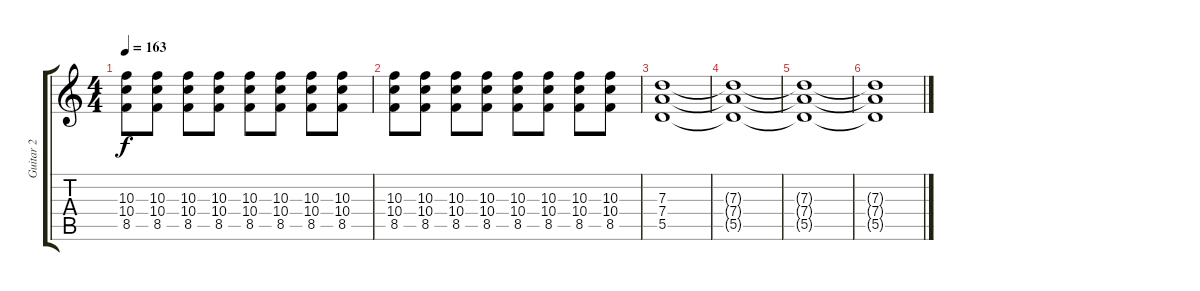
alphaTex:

\track ("Guitar 2" "Guitar 2") {instrument distortionguitar}
\staff {score tabs}
\tuning (E4 B3 G3 D3 A2 E2) {hide}
\ts (4 4)
\tempo 163
\clef g2
\ks c
(10.3 10.4 8.5).8{dy f} (10.3 10.4 8.5).8 (10.3 10.4 8.5).8 (10.3 10.4 8.5).8 (10.3 10.4 8.5).8 (10.3 10.4 8.5).8 (10.3 10.4 8.5).8 (10.3 10.4 8.5).8 |
(10.3 10.4 8.5).8 (10.3 10.4 8.5).8 (10.3 10.4 8.5).8 (10.3 10.4 8.5).8 (10.3 10.4 8.5).8 (10.3 10.4 8.5).8 (10.3 10.4 8.5).8 (10.3 10.4 8.5).8 |
(7.3 7.4 5.5).1{volume 0} |
(7.3{t} 7.4{t} 5.5{t}).1 |
(7.3{t} 7.4{t} 5.5{t}).1 |
(7.3{t} 7.4{t} 5.5{t}).1
